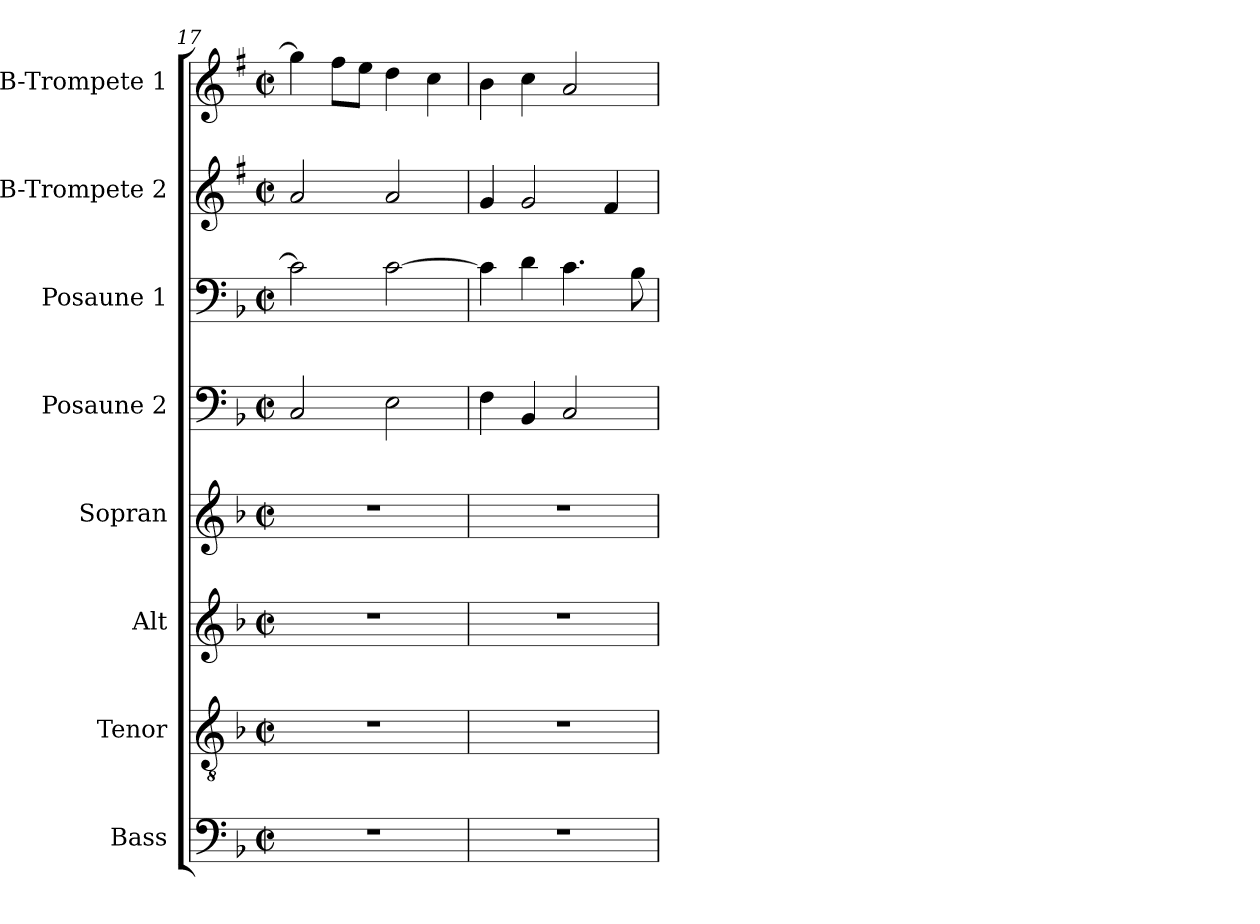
**kern	**kern	**kern	**kern	**kern	**kern	**kern	**kern
*part8	*part7	*part6	*part5	*part4	*part3	*part2	*part1
*staff8	*staff7	*staff6	*staff5	*staff4	*staff3	*staff2	*staff1
*I"Bass	*I"Tenor	*I"Alt	*I"Sopran	*I"Posaune 2	*I"Posaune 1	*I"B-Trompete 2	*I"B-Trompete 1
*I'B.	*I'T.	*I'A.	*I'S.	*I'Pos. 2	*I'Pos. 1	*I'B Trp. 2	*I'B Trp. 1
*clefF4	*clefGv2	*clefG2	*clefG2	*clefF4	*clefF4	*clefG2	*clefG2
*	*	*	*	*	*	*ITrd1c2	*ITrd1c2
*k[b-]	*k[b-]	*k[b-]	*k[b-]	*k[b-]	*k[b-]	*k[b-]	*k[b-]
*F:	*F:	*F:	*F:	*F:	*F:	*F:	*F:
*M2/2	*M2/2	*M2/2	*M2/2	*M2/2	*M2/2	*M2/2	*M2/2
*met(c|)	*met(c|)	*met(c|)	*met(c|)	*met(c|)	*met(c|)	*met(c|)	*met(c|)
=17	=17	=17	=17	=17	=17	=17	=17
1r	1r	1r	1r	2C/	2c\]	2g/	4ff\]
.	.	.	.	.	.	.	8ee\L
.	.	.	.	.	.	.	8dd\J
.	.	.	.	2E\	[2c\	2g/	4cc\
.	.	.	.	.	.	.	4b-\
=18	=18	=18	=18	=18	=18	=18	=18
1r	1r	1r	1r	4F\	4c\]	4f/	4a\
.	.	.	.	4BB-/	4d\	2f/	4b-\
.	.	.	.	2C/	4.c\	.	2g/
.	.	.	.	.	.	4e/	.
.	.	.	.	.	8B-\	.	.
=	=	=	=	=	=	=	=
*-	*-	*-	*-	*-	*-	*-	*-
